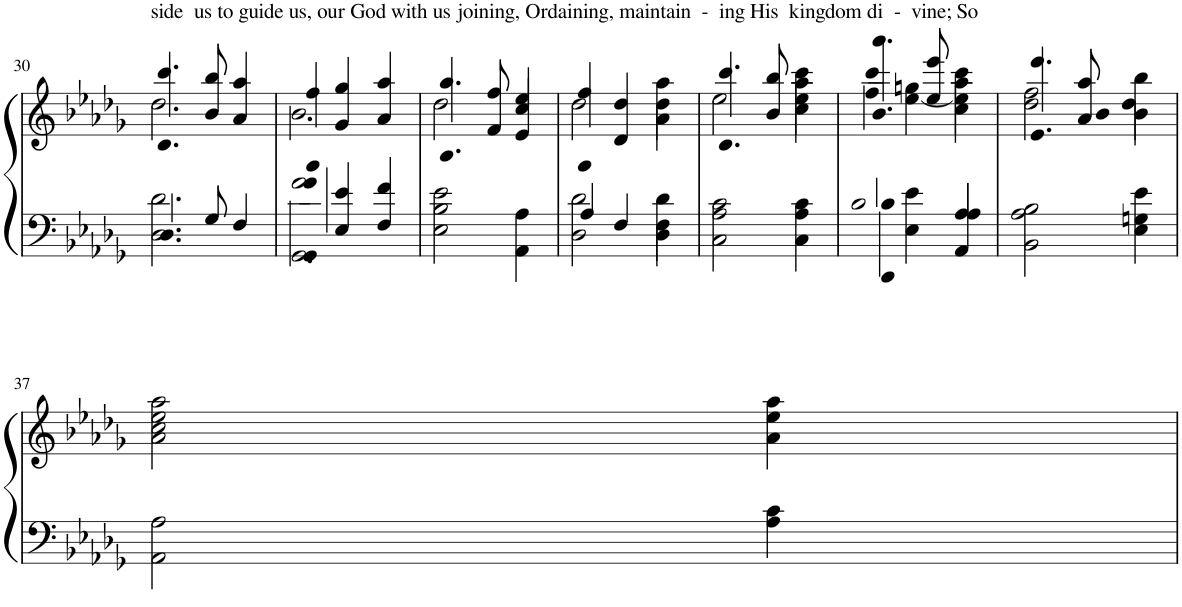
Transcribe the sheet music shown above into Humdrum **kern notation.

**kern	**kern
*part1	*part1
*staff2	*staff1
*I"Piano	*
*I'Pno	*
!!LO:PB:g=z
*clefF4	*clefG2
*k[b-e-a-d-g-]	*k[b-e-a-d-g-]
*M3/4	*M3/4
=30	=30
*^	*^
!	!	!LO:TX:a:t=side  us to guide us, our God with us joining, Ordaining, maintain  -  ing His  kingdom di  -  vine; So	!
4.F/	2.D-\ 2.d-\	4.a-/ 4.aa-/	2.dd-\
8G-/	.	8b-/ 8bb-/	.
4F/	.	4a-/ 4aa-/	.
=31	=31	=31	=31
4D-/ 4d-/	2.D-\ 2.d-\	4f/ 4ff/	2.dd-\
4E-/ 4e-/	.	4g-/ 4gg-/	.
4F/ 4f/	.	4a-/ 4aa-/	.
*v	*v	*	*
=32	=32	=32
2E-\ 2B-\ 2e-\	4.g-/ 4.gg-/	2dd-\
.	8f/ 8ff/	.
4AA-\ 4A-\	4e-/ 4ee-/	4cc/
=33	=33	=33
*^	*	*
4A-/	2D-\ 2d-\	4f/ 4ff/	2dd-\
4F/	.	4d-/ 4dd-/	.
4F\	4D-\ 4d-\	4a-\ 4aa-\	4dd-\
*v	*v	*	*
=34	=34	=34
2C\ 2A-\ 2c\	4.a-/ 4.aa-/	2ee-\
.	8b-/ 8bb-/	.
4C\ 4A-\ 4c\	4cc\ 4ccc\	4ee-\ 4aa-\
=35	=35	=35
*^	*	*
2B-/	4BB-\ 4B-\	4.dd-/ 4.ddd-/	4ff\ 4aa-\
.	4E-\ 4e-\	.	[4ee-\ 4ggn\
.	.	8ee-/ 8eee-/	.
4A-/	4AA-/ 4A-/	4cc\ 4ccc\	4ee-\] 4aa-\
*v	*v	*	*
=36	=36	=36
2BB-\ 2A-\ 2B-\	4.b-/ 4.bb-/	2dd-\ 2ff\
.	8a-/ 8aa-/	.
4E-\ 4Gn\ 4e-\	4b-\ 4bb-\	4dd-\ 4ee-\
*	*v	*v
!!LO:LB:g=z
=37	=37
2AA-\ 2A-\	2a-\ 2cc\ 2ee-\ 2aa-\
4A-\ 4c\	4a-\ 4ee-\ 4aa-\
=	=
*-	*-
